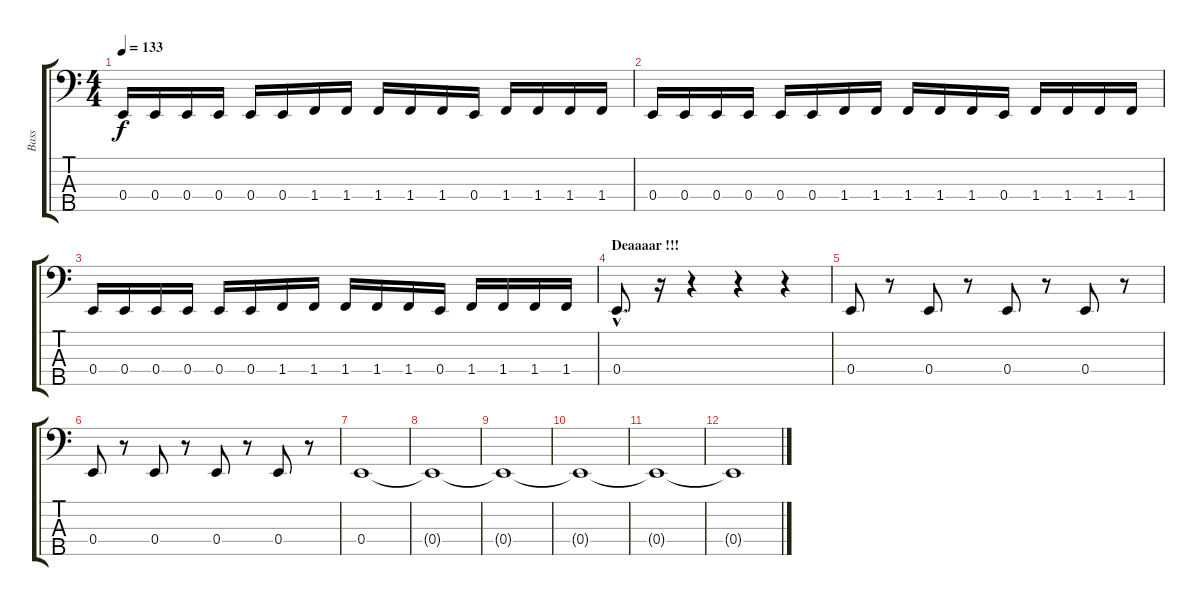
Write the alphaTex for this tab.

\track ("Bass" "Bass") {instrument electricbasspick}
\staff {score tabs}
\tuning (G2 D2 A1 E1 B0) {hide}
\ts (4 4)
\tempo 133
\clef f4
\ks c
0.4.16{dy f} 0.4.16 0.4.16 0.4.16 0.4.16 0.4.16 1.4.16 1.4.16 1.4.16 1.4.16 1.4.16 0.4.16 1.4.16 1.4.16 1.4.16 1.4.16 |
0.4.16 0.4.16 0.4.16 0.4.16 0.4.16 0.4.16 1.4.16 1.4.16 1.4.16 1.4.16 1.4.16 0.4.16 1.4.16 1.4.16 1.4.16 1.4.16 |
0.4.16 0.4.16 0.4.16 0.4.16 0.4.16 0.4.16 1.4.16 1.4.16 1.4.16 1.4.16 1.4.16 0.4.16 1.4.16 1.4.16 1.4.16 1.4.16 |
\section ("" "Deaaaar !!!")
0.4{hac}.8{d} r.16 r.4 r.4 r.4 |
0.4.8 r.8 0.4.8 r.8 0.4.8 r.8 0.4.8 r.8 |
0.4.8 r.8 0.4.8 r.8 0.4.8 r.8 0.4.8 r.8 |
0.4.1 |
0.4{t}.1 |
0.4{t}.1 |
0.4{t}.1 |
0.4{t}.1 |
0.4{t}.1
